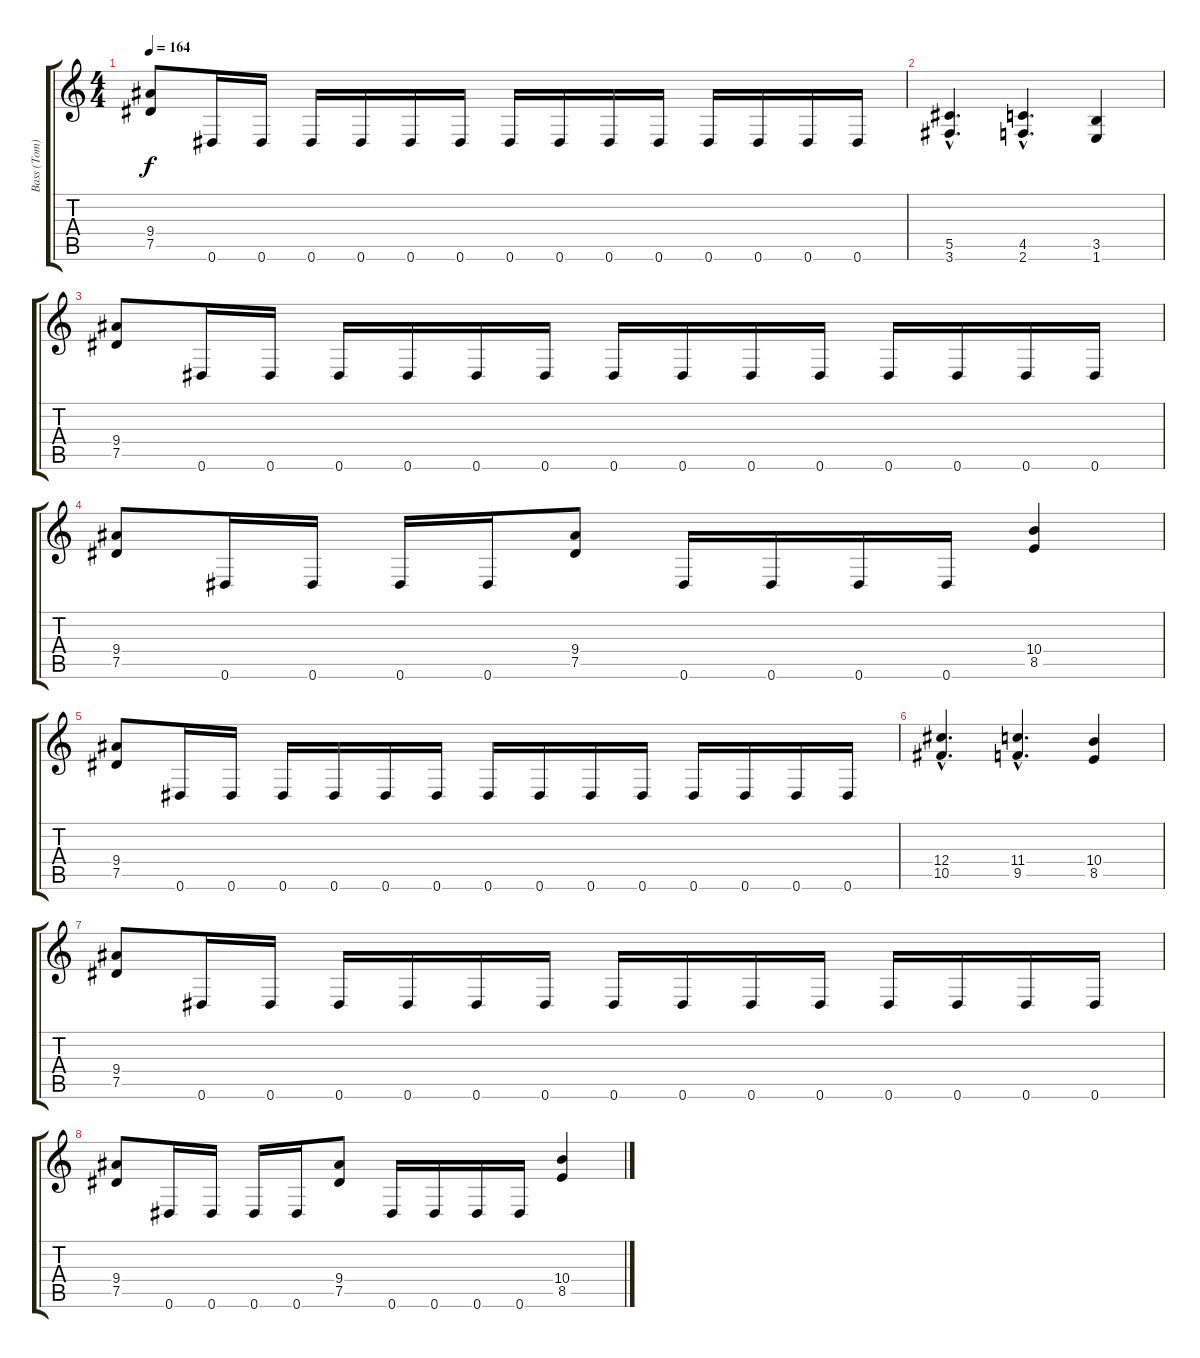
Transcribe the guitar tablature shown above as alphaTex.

\track ("Bass (Tom)" "Bass (Tom)") {instrument electricbasspick}
\staff {score tabs}
\tuning (Eb4 Bb3 Gb3 Db3 Ab2 Eb2) {hide}
\ts (4 4)
\tempo 164
\clef g2
\ks c
(9.4 7.5).8{dy f} 0.6.16 0.6.16 0.6.16 0.6.16 0.6.16 0.6.16 0.6.16 0.6.16 0.6.16 0.6.16 0.6.16 0.6.16 0.6.16 0.6.16 |
(5.5{hac} 3.6{hac}).4{d} (4.5{hac} 2.6{hac}).4{d} (3.5 1.6).4 |
(9.4 7.5).8 0.6.16 0.6.16 0.6.16 0.6.16 0.6.16 0.6.16 0.6.16 0.6.16 0.6.16 0.6.16 0.6.16 0.6.16 0.6.16 0.6.16 |
(9.4 7.5).8 0.6.16 0.6.16 0.6.16 0.6.16 (9.4 7.5).8 0.6.16 0.6.16 0.6.16 0.6.16 (10.4 8.5).4 |
(9.4 7.5).8 0.6.16 0.6.16 0.6.16 0.6.16 0.6.16 0.6.16 0.6.16 0.6.16 0.6.16 0.6.16 0.6.16 0.6.16 0.6.16 0.6.16 |
(12.4{hac} 10.5{hac}).4{d} (11.4{hac} 9.5{hac}).4{d} (10.4 8.5).4 |
(9.4 7.5).8 0.6.16 0.6.16 0.6.16 0.6.16 0.6.16 0.6.16 0.6.16 0.6.16 0.6.16 0.6.16 0.6.16 0.6.16 0.6.16 0.6.16 |
(9.4 7.5).8 0.6.16 0.6.16 0.6.16 0.6.16 (9.4 7.5).8 0.6.16 0.6.16 0.6.16 0.6.16 (10.4 8.5).4
